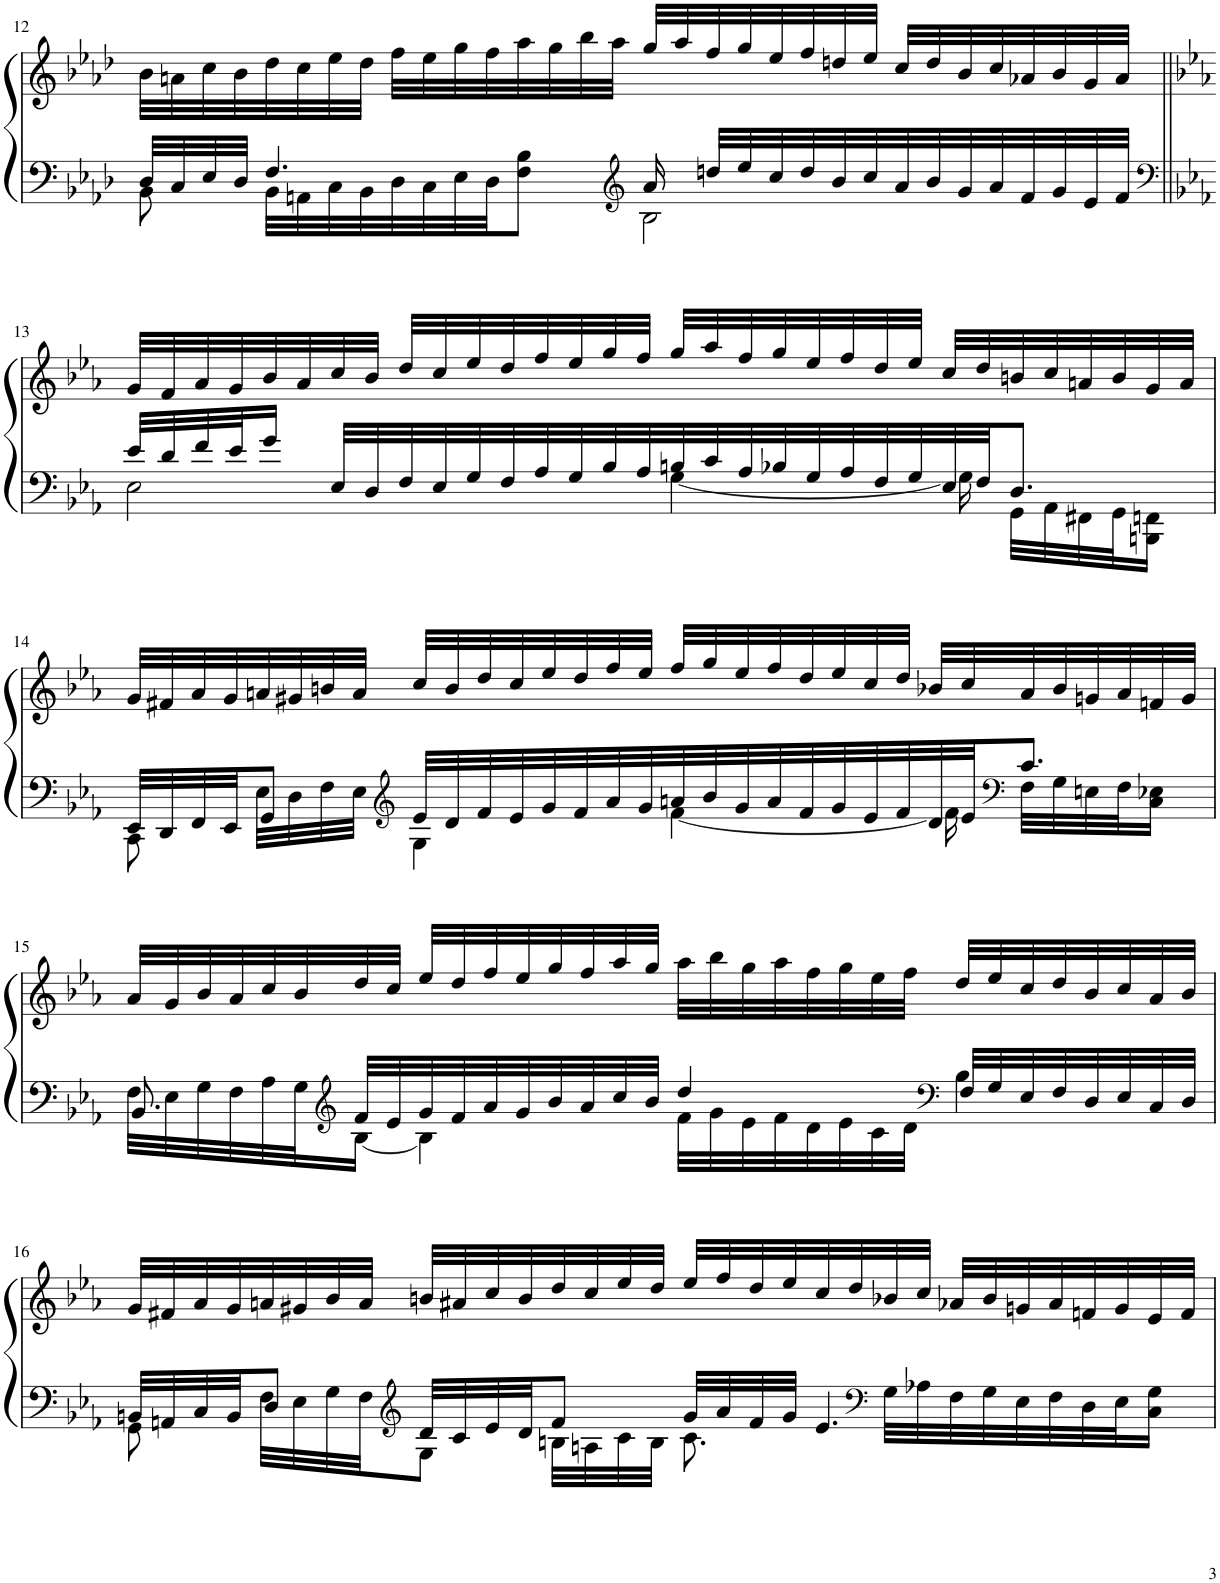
**kern	**kern
*part1	*part1
*staff2	*staff1
*I"Grand Piano	*
*I'Pno.	*
!!LO:PB:g=z
*clefF4	*clefG2
*k[b-e-a-d-]	*k[b-e-a-d-]
*M4/4	*M4/4
=12	=12
*^	*
32D-/LLL	8BB-\	32b-\LLL
32C/	.	32an\
32E-/	.	32cc\
32D-/JJJ	.	32b-\
4.F/	32BB-\LLL	32dd-\
.	32AAn\	32cc\
.	32C\	32ee-\
.	32BB-\	32dd-\JJJ
.	32D-\	32ff\LLL
.	32C\	32ee-\
.	32E-\	32gg\
.	32D-\JJ	32ff\
.	8F\ 8B-\J	32aa-\
.	.	32gg\
.	.	32bb-\
.	.	32aa-\JJJ
*clefG2	*	*
16a-/	2B-\	32gg/LLL
.	.	32aa-/
32ddn/LLL	.	32ff/
32ee-/	.	32gg/
32cc/	.	32ee-/
32dd/	.	32ff/
32b-/	.	32ddn/
32cc/	.	32ee-/JJJ
32a-/	.	32cc/LLL
32b-/	.	32dd/
32g/	.	32b-/
32a-/	.	32cc/
32f/	.	32a-X/
32g/	.	32b-/
32e-/	.	32g/
32f/JJJ	.	32a-/JJJ
!!LO:LB:g=z
=13||	=13||	=13||
*clefF4	*	*
*k[b-e-a-]	*	*k[b-e-a-]
32e-/LLL	2E-\	32g/LLL
32d/	.	32f/
32f/	.	32a-/
32e-/J	.	32g/
16g/JJ	.	32b-/
.	.	32a-/
32E-/LLL	.	32cc/
32D/	.	32b-/JJJ
32F/	.	32dd/LLL
32E-/	.	32cc/
32G/	.	32ee-/
32F/	.	32dd/
32A-/	.	32ff/
32G/	.	32ee-/
32B-/	.	32gg/
32A-/	.	32ff/JJJ
32Bn/	[4G\	32gg/LLL
32c/	.	32aa-/
32A-/	.	32ff/
32B-X/	.	32gg/
32G/	.	32ee-/
32A-/	.	32ff/
32F/	.	32dd/
32G/	.	32ee-/JJJ
32E-/	16G\]	32cc/LLL
32F/JJ	.	32dd/
8.D/J	32GG\LLL	32bn/
.	32AA-\	32cc/
.	32FF#X\	32an/
.	32GG\J	32b/
.	16BBBn\ 16FFn\JJ	32g/
.	.	32a/JJJ
!!LO:LB:g=z
=14	=14	=14
32EE-/LLL	8CC\	32g/LLL
32DD/	.	32f#X/
32FF/	.	32a-/
32EE-/JJ	.	32g/
8GG/J	32E-\LLL	32an/
.	32D\	32g#X/
.	32F\	32bn/
.	32E-\JJJ	32a/JJJ
*clefG2	*	*
32e-/LLL	4G\	32cc/LLL
32d/	.	32b/
32f/	.	32dd/
32e-/	.	32cc/
32g/	.	32ee-/
32f/	.	32dd/
32a-/	.	32ff/
32g/	.	32ee-/JJJ
32an/	[4f\	32ff/LLL
32b-/	.	32gg/
32g/	.	32ee-/
32a/	.	32ff/
32f/	.	32dd/
32g/	.	32ee-/
32e-/	.	32cc/
32f/	.	32dd/JJJ
32d/	16f\]	32b-X/LLL
32e-/JJ	.	32cc/
*clefF4	*	*
8.c/J	32F\LLL	32a/
.	32G\	32b-/
.	32En\	32gn/
.	32F\J	32a/
.	16C\ 16E-X\JJ	32fn/
.	.	32g/JJJ
!!LO:LB:g=z
=15	=15	=15
8.BB-/	32F\LLL	32a-/LLL
.	32E-\	32g/
.	32G\	32b-/
.	32F\	32a-/
.	32A-\	32cc/
.	32G\J	32b-/
*clefG2	*	*
32f/LLL	[16B-\JJ	32dd/
32e-/	.	32cc/JJJ
32g/	4B-\]	32ee-/LLL
32f/	.	32dd/
32a-/	.	32ff/
32g/	.	32ee-/
32b-/	.	32gg/
32a-/	.	32ff/
32cc/	.	32aa-/
32b-/JJJ	.	32gg/JJJ
4dd/	32f\LLL	32aa-\LLL
.	32g\	32bb-\
.	32e-\	32gg\
.	32f\	32aa-\
.	32d\	32ff\
.	32e-\	32gg\
.	32c\	32ee-\
.	32d\JJJ	32ff\JJJ
*clefF4	*	*
32F/LLL	4B-\	32dd/LLL
32G/	.	32ee-/
32E-/	.	32cc/
32F/	.	32dd/
32D/	.	32b-/
32E-/	.	32cc/
32C/	.	32a-/
32D/JJJ	.	32b-/JJJ
!!LO:LB:g=z
=16	=16	=16
32BBn/LLL	8GG\	32g/LLL
32AAn/	.	32f#X/
32C/	.	32a-/
32BB/JJ	.	32g/
8D/J	32F\LLL	32an/
.	32E-\	32g#X/
.	32G\	32b-/
.	32F\JJ	32a/JJJ
*clefG2	*	*
32d/LLL	8G\J	32bn/LLL
32c/	.	32a#X/
32e-/	.	32cc/
32d/JJ	.	32b/
8f/J	32Bn\LLL	32dd/
.	32An\	32cc/
.	32c\	32ee-/
.	32B\JJJ	32dd/JJJ
32g/LLL	8.c\	32ee-/LLL
32a-/	.	32ff/
32f/	.	32dd/
32g/JJJ	.	32ee-/
4.e-/	.	32cc/
.	.	32dd/
*clefF4	*	*
.	32G\LLL	32b-X/
.	32A-X\	32cc/JJJ
.	32F\	32a-X/LLL
.	32G\	32b-/
.	32E-\	32gn/
.	32F\	32a-/
.	32D\	32fn/
.	32E-\J	32g/
.	16C\ 16G\JJ	32e-/
.	.	32f/JJJ
*v	*v	*
=	=
*-	*-
